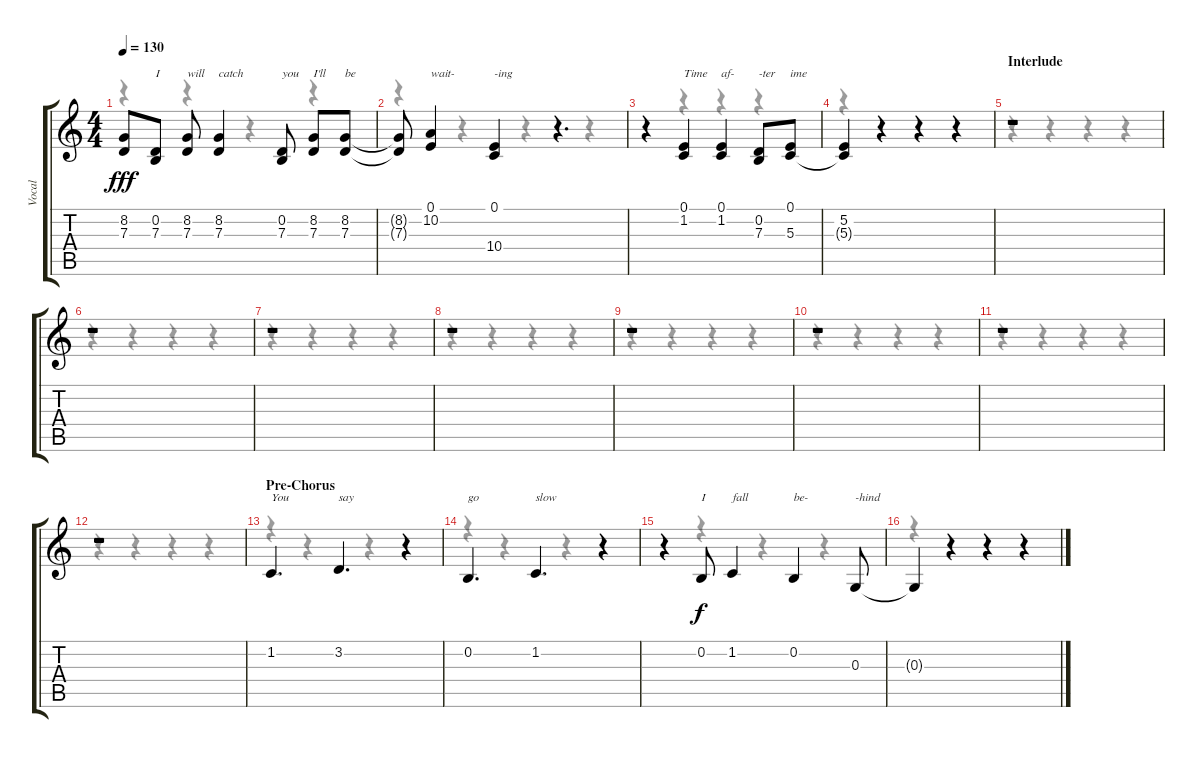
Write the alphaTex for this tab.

\track ("Vocal" "Vocal") {instrument lead6voice}
\staff {score tabs}
\tuning (E4 B3 G3 D3 A2 E2) {hide}
\voice
\ts (4 4)
\tempo 130
\clef g2
\ks c
(8.2{t} 7.3{t}).8{dy fff} (0.2 7.3).8{txt "I"} (8.2 7.3).8{txt "will"} (8.2 7.3).4{txt "catch"} (0.2 7.3).8{txt "you"} (8.2 7.3).8{txt "I'll"} (8.2 7.3).8{txt "be"} |
(8.2{t} 7.3{t}).8 (0.1 10.2).4{txt "wait-"} (0.1 10.4).4{txt "-ing"} r.4{d} |
r.4 (0.1 1.2).4{txt "Time"} (0.1 1.2).4{txt "af-"} (0.2 7.3).8{txt "-ter"} (0.1 5.3).8{txt "ime"} |
(5.2 5.3{t}).4 r.4 r.4 r.4 |
\section ("" "Interlude")
r.1 |
r.1 |
r.1 |
r.1 |
r.1 |
r.1 |
r.1 |
r.1 |
\section ("" "Pre-Chorus")
1.2.4{d txt "You"} 3.2.4{d txt "say"} r.4 |
0.2.4{d txt "go"} 1.2.4{d txt "slow"} r.4 |
r.4 0.2.8{txt "I" dy f} 1.2.4{txt "fall"} 0.2.4{txt "be-"} 0.3.8{txt "-hind"} |
0.3{t}.4 r.4 r.4 r.4
\voice
\clef g2
\ottava regular
\simile none
\ks c
r.4{dy f} r.4 r.4 r.4 |
r.4 r.4 r.4 r.4 |
r.4 r.4 r.4 r.4 |
r.4 r.4 r.4 r.4 |
r.4 r.4 r.4 r.4 |
r.4 r.4 r.4 r.4 |
r.4 r.4 r.4 r.4 |
r.4 r.4 r.4 r.4 |
r.4 r.4 r.4 r.4 |
r.4 r.4 r.4 r.4 |
r.4 r.4 r.4 r.4 |
r.4 r.4 r.4 r.4 |
r.4 r.4 r.4 r.4 |
r.4 r.4 r.4 r.4 |
r.4 r.4 r.4 r.4 |
r.4 r.4 r.4 r.4
